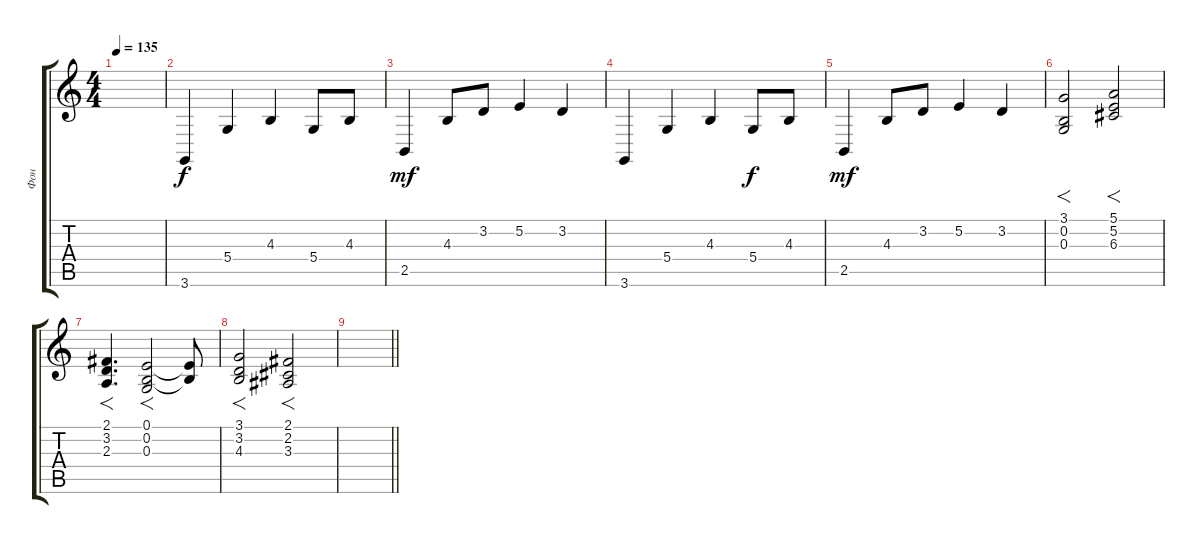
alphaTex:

\track ("Фон" "Фон") {instrument violin}
\staff {score tabs}
\tuning (E4 B3 G3 D3 A2 E2) {hide}
\ts (4 4)
\tempo 135
\clef g2
\ks c
|
3.6.4{volume 11 instrument electricguitarjazz} 5.4.4 4.3.4 5.4.8{dy f} 4.3.8 |
2.5.4{dy mf} 4.3.8 3.2.8 5.2.4 3.2.4 |
3.6.4 5.4.4 4.3.4 5.4.8{dy f} 4.3.8 |
2.5.4{dy mf} 4.3.8 3.2.8 5.2.4 3.2.4 |
(3.1 0.2 0.3).2{f volume 12 instrument viola} (5.1 5.2 6.3).2{f} |
(2.1 3.2 2.3).4{f d} (0.1 0.2 0.3).2{f} (0.1{t} 0.2{t}).8 |
(3.1 3.2 4.3).2{f} (2.1 2.2 3.3).2{f} |
\barLineRight lightlight
